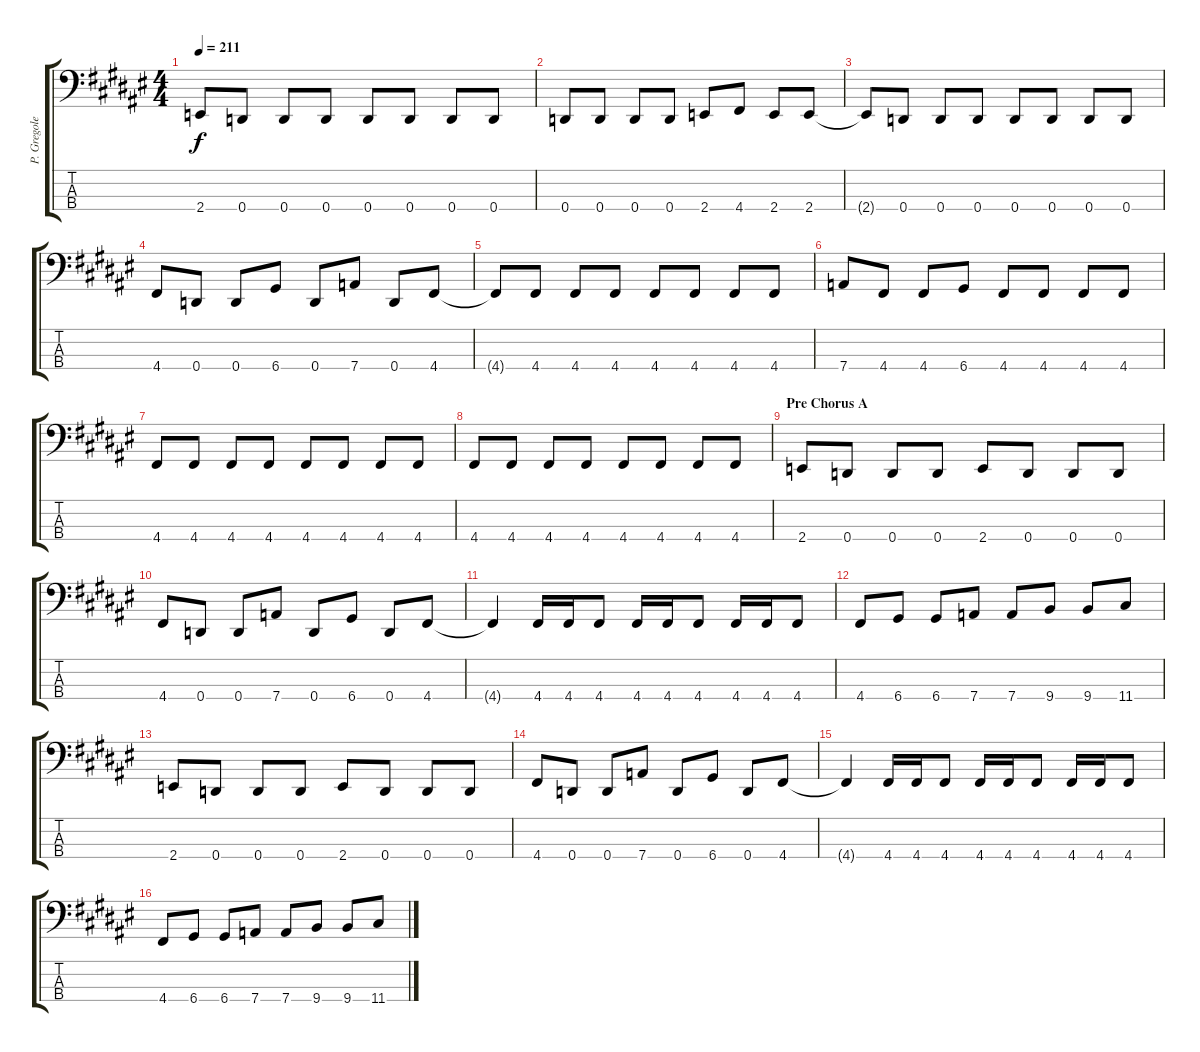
\track ("P. Gregoletto" "P. Gregole") {instrument electricbassfinger}
\staff {score tabs}
\tuning (G2 D2 A1 D1) {hide}
\ts (4 4)
\tempo 211
\clef f4
\ks d#minor
2.4.8{dy f} 0.4.8 0.4.8 0.4.8 0.4.8 0.4.8 0.4.8 0.4.8 |
0.4.8 0.4.8 0.4.8 0.4.8 2.4.8 4.4.8 2.4.8 2.4.8 |
2.4{t}.8 0.4.8 0.4.8 0.4.8 0.4.8 0.4.8 0.4.8 0.4.8 |
4.4.8 0.4.8 0.4.8 6.4.8 0.4.8 7.4.8 0.4.8 4.4.8 |
4.4{t}.8 4.4.8 4.4.8 4.4.8 4.4.8 4.4.8 4.4.8 4.4.8 |
7.4.8 4.4.8 4.4.8 6.4.8 4.4.8 4.4.8 4.4.8 4.4.8 |
4.4.8 4.4.8 4.4.8 4.4.8 4.4.8 4.4.8 4.4.8 4.4.8 |
4.4.8 4.4.8 4.4.8 4.4.8 4.4.8 4.4.8 4.4.8 4.4.8 |
\section ("" "Pre Chorus A")
2.4.8 0.4.8 0.4.8 0.4.8 2.4.8 0.4.8 0.4.8 0.4.8 |
4.4.8 0.4.8 0.4.8 7.4.8 0.4.8 6.4.8 0.4.8 4.4.8 |
4.4{t}.4 4.4.16 4.4.16 4.4.8 4.4.16 4.4.16 4.4.8 4.4.16 4.4.16 4.4.8 |
4.4.8 6.4.8 6.4.8 7.4.8 7.4.8 9.4.8 9.4.8 11.4.8 |
2.4.8 0.4.8 0.4.8 0.4.8 2.4.8 0.4.8 0.4.8 0.4.8 |
4.4.8 0.4.8 0.4.8 7.4.8 0.4.8 6.4.8 0.4.8 4.4.8 |
4.4{t}.4 4.4.16 4.4.16 4.4.8 4.4.16 4.4.16 4.4.8 4.4.16 4.4.16 4.4.8 |
4.4.8 6.4.8 6.4.8 7.4.8 7.4.8 9.4.8 9.4.8 11.4.8
